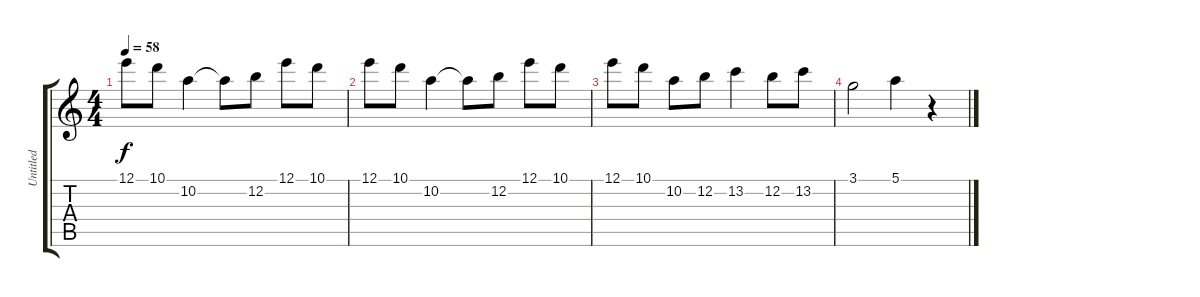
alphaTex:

\track ("Untitled" "Untitled") {instrument acousticguitarnylon}
\staff {score tabs}
\tuning (E4 B3 G3 D3 A2 E2) {hide}
\ts (4 4)
\tempo 58
\clef g2
\ks c
12.1.8{dy f} 10.1.8 10.2.4 10.2{t}.8 12.2.8 12.1.8 10.1.8 |
12.1.8 10.1.8 10.2.4 10.2{t}.8 12.2.8 12.1.8 10.1.8 |
12.1.8 10.1.8 10.2.8 12.2.8 13.2.4 12.2.8 13.2.8 |
3.1.2 5.1.4 r.4
